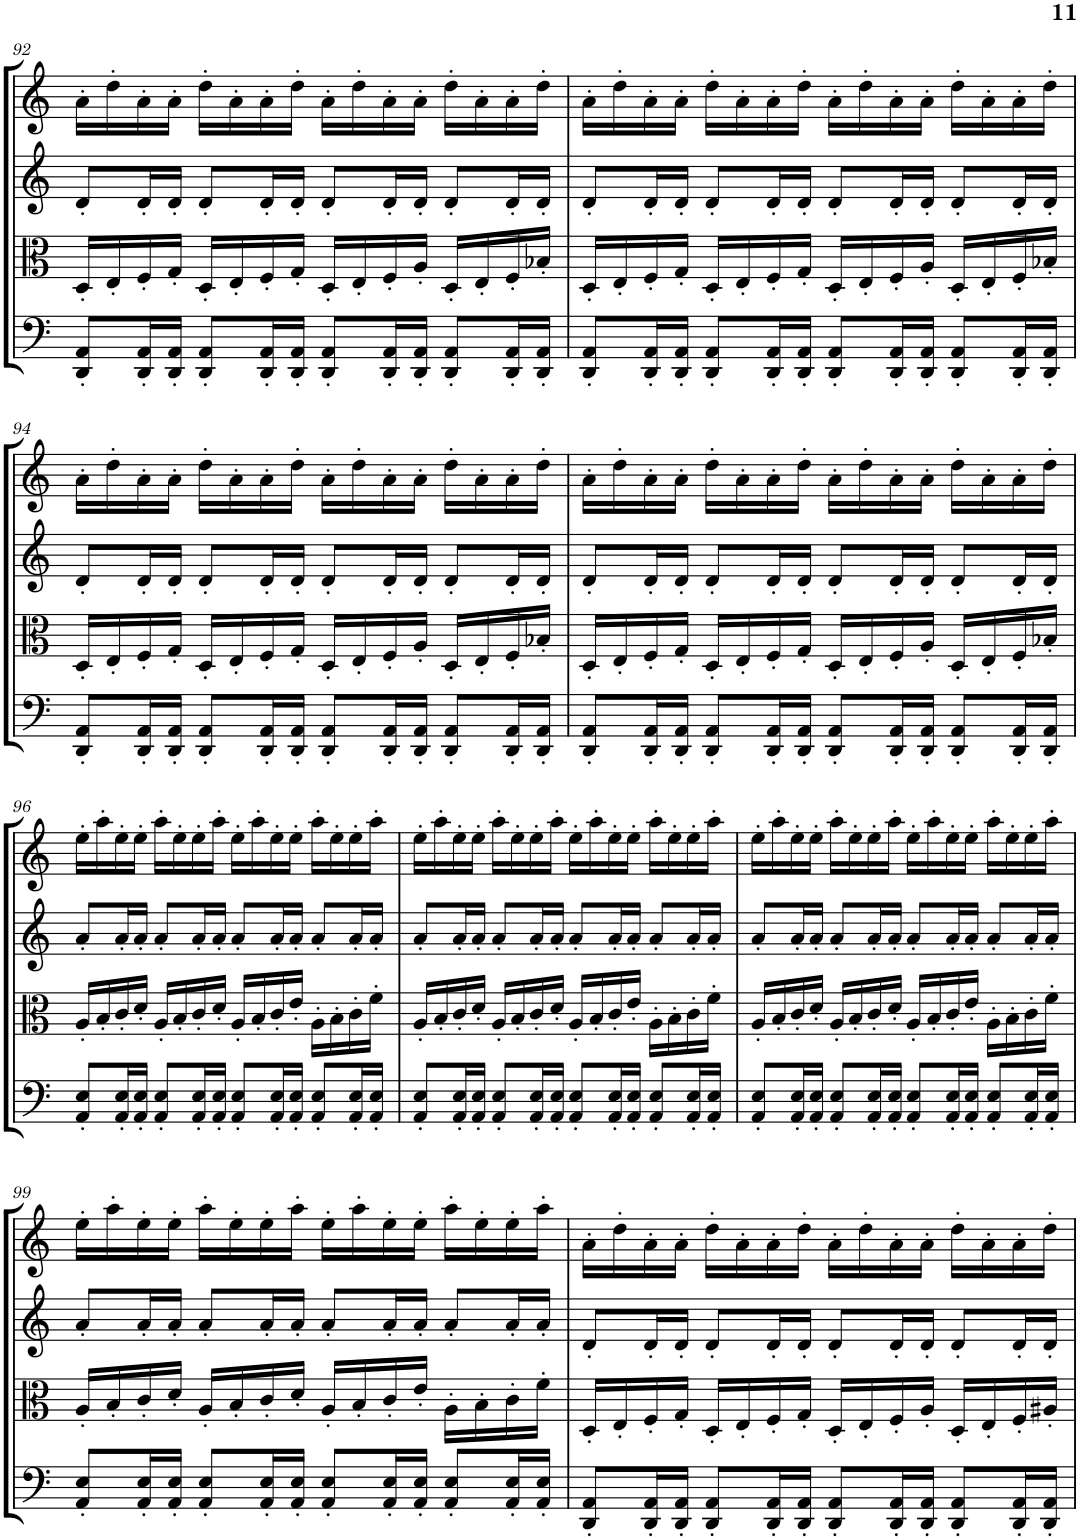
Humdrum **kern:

**kern	**kern	**kern	**kern
*part4	*part3	*part2	*part1
*staff4	*staff3	*staff2	*staff1
*I"Violoncello	*I"Viola	*I"Violin II	*I"Violin I
*I'Vc	*I'Vla	*I'Vln	*I'Vln
!!LO:PB:g=z
*clefF4	*clefC3	*clefG2	*clefG2
*k[]	*k[]	*k[]	*k[]
*M4/4	*M4/4	*M4/4	*M4/4
=92	=92	=92	=92
8DD/' 8AA/'L	16D'/LL	8d'/L	16a'\LL
.	16E'/	.	16dd'\
16DD/' 16AA/'L	16F'/	16d'/L	16a'\
16DD/' 16AA/'JJ	16G'/JJ	16d'/JJ	16a'\JJ
8DD/' 8AA/'L	16D'/LL	8d'/L	16dd'\LL
.	16E'/	.	16a'\
16DD/' 16AA/'L	16F'/	16d'/L	16a'\
16DD/' 16AA/'JJ	16G'/JJ	16d'/JJ	16dd'\JJ
8DD/' 8AA/'L	16D'/LL	8d'/L	16a'\LL
.	16E'/	.	16dd'\
16DD/' 16AA/'L	16F'/	16d'/L	16a'\
16DD/' 16AA/'JJ	16A'/JJ	16d'/JJ	16a'\JJ
8DD/' 8AA/'L	16D'/LL	8d'/L	16dd'\LL
.	16E'/	.	16a'\
16DD/' 16AA/'L	16F'/	16d'/L	16a'\
16DD/' 16AA/'JJ	16B-X'/JJ	16d'/JJ	16dd'\JJ
=93	=93	=93	=93
8DD/' 8AA/'L	16D'/LL	8d'/L	16a'\LL
.	16E'/	.	16dd'\
16DD/' 16AA/'L	16F'/	16d'/L	16a'\
16DD/' 16AA/'JJ	16G'/JJ	16d'/JJ	16a'\JJ
8DD/' 8AA/'L	16D'/LL	8d'/L	16dd'\LL
.	16E'/	.	16a'\
16DD/' 16AA/'L	16F'/	16d'/L	16a'\
16DD/' 16AA/'JJ	16G'/JJ	16d'/JJ	16dd'\JJ
8DD/' 8AA/'L	16D'/LL	8d'/L	16a'\LL
.	16E'/	.	16dd'\
16DD/' 16AA/'L	16F'/	16d'/L	16a'\
16DD/' 16AA/'JJ	16A'/JJ	16d'/JJ	16a'\JJ
8DD/' 8AA/'L	16D'/LL	8d'/L	16dd'\LL
.	16E'/	.	16a'\
16DD/' 16AA/'L	16F'/	16d'/L	16a'\
16DD/' 16AA/'JJ	16B-X'/JJ	16d'/JJ	16dd'\JJ
!!LO:LB:g=z
=94	=94	=94	=94
8DD/' 8AA/'L	16D'/LL	8d'/L	16a'\LL
.	16E'/	.	16dd'\
16DD/' 16AA/'L	16F'/	16d'/L	16a'\
16DD/' 16AA/'JJ	16G'/JJ	16d'/JJ	16a'\JJ
8DD/' 8AA/'L	16D'/LL	8d'/L	16dd'\LL
.	16E'/	.	16a'\
16DD/' 16AA/'L	16F'/	16d'/L	16a'\
16DD/' 16AA/'JJ	16G'/JJ	16d'/JJ	16dd'\JJ
8DD/' 8AA/'L	16D'/LL	8d'/L	16a'\LL
.	16E'/	.	16dd'\
16DD/' 16AA/'L	16F'/	16d'/L	16a'\
16DD/' 16AA/'JJ	16A'/JJ	16d'/JJ	16a'\JJ
8DD/' 8AA/'L	16D'/LL	8d'/L	16dd'\LL
.	16E'/	.	16a'\
16DD/' 16AA/'L	16F'/	16d'/L	16a'\
16DD/' 16AA/'JJ	16B-X'/JJ	16d'/JJ	16dd'\JJ
=95	=95	=95	=95
8DD/' 8AA/'L	16D'/LL	8d'/L	16a'\LL
.	16E'/	.	16dd'\
16DD/' 16AA/'L	16F'/	16d'/L	16a'\
16DD/' 16AA/'JJ	16G'/JJ	16d'/JJ	16a'\JJ
8DD/' 8AA/'L	16D'/LL	8d'/L	16dd'\LL
.	16E'/	.	16a'\
16DD/' 16AA/'L	16F'/	16d'/L	16a'\
16DD/' 16AA/'JJ	16G'/JJ	16d'/JJ	16dd'\JJ
8DD/' 8AA/'L	16D'/LL	8d'/L	16a'\LL
.	16E'/	.	16dd'\
16DD/' 16AA/'L	16F'/	16d'/L	16a'\
16DD/' 16AA/'JJ	16A'/JJ	16d'/JJ	16a'\JJ
8DD/' 8AA/'L	16D'/LL	8d'/L	16dd'\LL
.	16E'/	.	16a'\
16DD/' 16AA/'L	16F'/	16d'/L	16a'\
16DD/' 16AA/'JJ	16B-X'/JJ	16d'/JJ	16dd'\JJ
!!LO:LB:g=z
=96	=96	=96	=96
8AA/' 8E/'L	16A'/LL	8a'/L	16ee'\LL
.	16B'/	.	16aa'\
16AA/' 16E/'L	16c'/	16a'/L	16ee'\
16AA/' 16E/'JJ	16d'/JJ	16a'/JJ	16ee'\JJ
8AA/' 8E/'L	16A'/LL	8a'/L	16aa'\LL
.	16B'/	.	16ee'\
16AA/' 16E/'L	16c'/	16a'/L	16ee'\
16AA/' 16E/'JJ	16d'/JJ	16a'/JJ	16aa'\JJ
8AA/' 8E/'L	16A'/LL	8a'/L	16ee'\LL
.	16B'/	.	16aa'\
16AA/' 16E/'L	16c'/	16a'/L	16ee'\
16AA/' 16E/'JJ	16e'/JJ	16a'/JJ	16ee'\JJ
8AA/' 8E/'L	16A'\LL	8a'/L	16aa'\LL
.	16B'\	.	16ee'\
16AA/' 16E/'L	16c'\	16a'/L	16ee'\
16AA/' 16E/'JJ	16f'\JJ	16a'/JJ	16aa'\JJ
=97	=97	=97	=97
8AA/' 8E/'L	16A'/LL	8a'/L	16ee'\LL
.	16B'/	.	16aa'\
16AA/' 16E/'L	16c'/	16a'/L	16ee'\
16AA/' 16E/'JJ	16d'/JJ	16a'/JJ	16ee'\JJ
8AA/' 8E/'L	16A'/LL	8a'/L	16aa'\LL
.	16B'/	.	16ee'\
16AA/' 16E/'L	16c'/	16a'/L	16ee'\
16AA/' 16E/'JJ	16d'/JJ	16a'/JJ	16aa'\JJ
8AA/' 8E/'L	16A'/LL	8a'/L	16ee'\LL
.	16B'/	.	16aa'\
16AA/' 16E/'L	16c'/	16a'/L	16ee'\
16AA/' 16E/'JJ	16e'/JJ	16a'/JJ	16ee'\JJ
8AA/' 8E/'L	16A'\LL	8a'/L	16aa'\LL
.	16B'\	.	16ee'\
16AA/' 16E/'L	16c'\	16a'/L	16ee'\
16AA/' 16E/'JJ	16f'\JJ	16a'/JJ	16aa'\JJ
=98	=98	=98	=98
8AA/' 8E/'L	16A'/LL	8a'/L	16ee'\LL
.	16B'/	.	16aa'\
16AA/' 16E/'L	16c'/	16a'/L	16ee'\
16AA/' 16E/'JJ	16d'/JJ	16a'/JJ	16ee'\JJ
8AA/' 8E/'L	16A'/LL	8a'/L	16aa'\LL
.	16B'/	.	16ee'\
16AA/' 16E/'L	16c'/	16a'/L	16ee'\
16AA/' 16E/'JJ	16d'/JJ	16a'/JJ	16aa'\JJ
8AA/' 8E/'L	16A'/LL	8a'/L	16ee'\LL
.	16B'/	.	16aa'\
16AA/' 16E/'L	16c'/	16a'/L	16ee'\
16AA/' 16E/'JJ	16e'/JJ	16a'/JJ	16ee'\JJ
8AA/' 8E/'L	16A'\LL	8a'/L	16aa'\LL
.	16B'\	.	16ee'\
16AA/' 16E/'L	16c'\	16a'/L	16ee'\
16AA/' 16E/'JJ	16f'\JJ	16a'/JJ	16aa'\JJ
!!LO:LB:g=z
=99	=99	=99	=99
8AA/' 8E/'L	16A'/LL	8a'/L	16ee'\LL
.	16B'/	.	16aa'\
16AA/' 16E/'L	16c'/	16a'/L	16ee'\
16AA/' 16E/'JJ	16d'/JJ	16a'/JJ	16ee'\JJ
8AA/' 8E/'L	16A'/LL	8a'/L	16aa'\LL
.	16B'/	.	16ee'\
16AA/' 16E/'L	16c'/	16a'/L	16ee'\
16AA/' 16E/'JJ	16d'/JJ	16a'/JJ	16aa'\JJ
8AA/' 8E/'L	16A'/LL	8a'/L	16ee'\LL
.	16B'/	.	16aa'\
16AA/' 16E/'L	16c'/	16a'/L	16ee'\
16AA/' 16E/'JJ	16e'/JJ	16a'/JJ	16ee'\JJ
8AA/' 8E/'L	16A'\LL	8a'/L	16aa'\LL
.	16B'\	.	16ee'\
16AA/' 16E/'L	16c'\	16a'/L	16ee'\
16AA/' 16E/'JJ	16f'\JJ	16a'/JJ	16aa'\JJ
=100	=100	=100	=100
8DD/' 8AA/'L	16D'/LL	8d'/L	16a'\LL
.	16E'/	.	16dd'\
16DD/' 16AA/'L	16F'/	16d'/L	16a'\
16DD/' 16AA/'JJ	16G'/JJ	16d'/JJ	16a'\JJ
8DD/' 8AA/'L	16D'/LL	8d'/L	16dd'\LL
.	16E'/	.	16a'\
16DD/' 16AA/'L	16F'/	16d'/L	16a'\
16DD/' 16AA/'JJ	16G'/JJ	16d'/JJ	16dd'\JJ
8DD/' 8AA/'L	16D'/LL	8d'/L	16a'\LL
.	16E'/	.	16dd'\
16DD/' 16AA/'L	16F'/	16d'/L	16a'\
16DD/' 16AA/'JJ	16A'/JJ	16d'/JJ	16a'\JJ
8DD/' 8AA/'L	16D'/LL	8d'/L	16dd'\LL
.	16E'/	.	16a'\
16DD/' 16AA/'L	16F'/	16d'/L	16a'\
16DD/' 16AA/'JJ	16A#X'/JJ	16d'/JJ	16dd'\JJ
=	=	=	=
*-	*-	*-	*-
